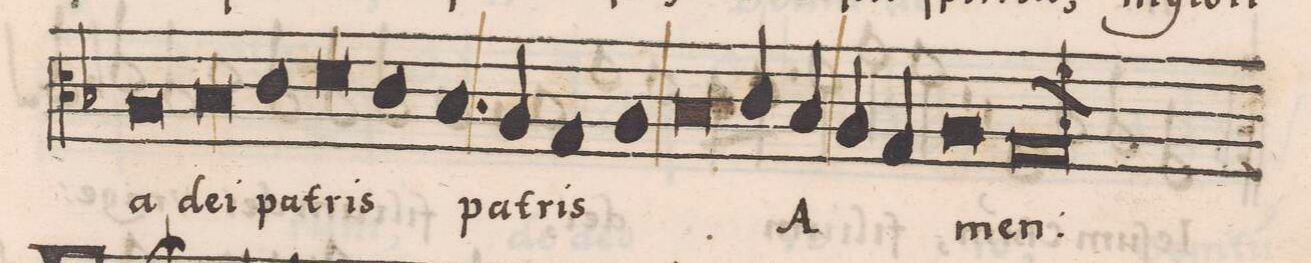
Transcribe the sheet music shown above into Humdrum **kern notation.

**kern	**text
*I"TENOR	*
*clefC3	*
*k[b-]	*
*met(C|)	*
*M3/1	*
0A/	-a
0B-/	de-
=123-	=123-
1c\	-i
0d\	pa-
=124-	=124-
1c\	-tris
1.B-/	.
=125-	=125-
2A/	pa-
1G/	-tris
1A/	.
=126-	=126-
0B-/	.
2c/	.
2B-/	A-
=127-	=127-
2A/	.
2G/	.
0A/	.
*Xcol	*
=128-	=128-
0.Gl/	-men:
==	==
*-	*-
